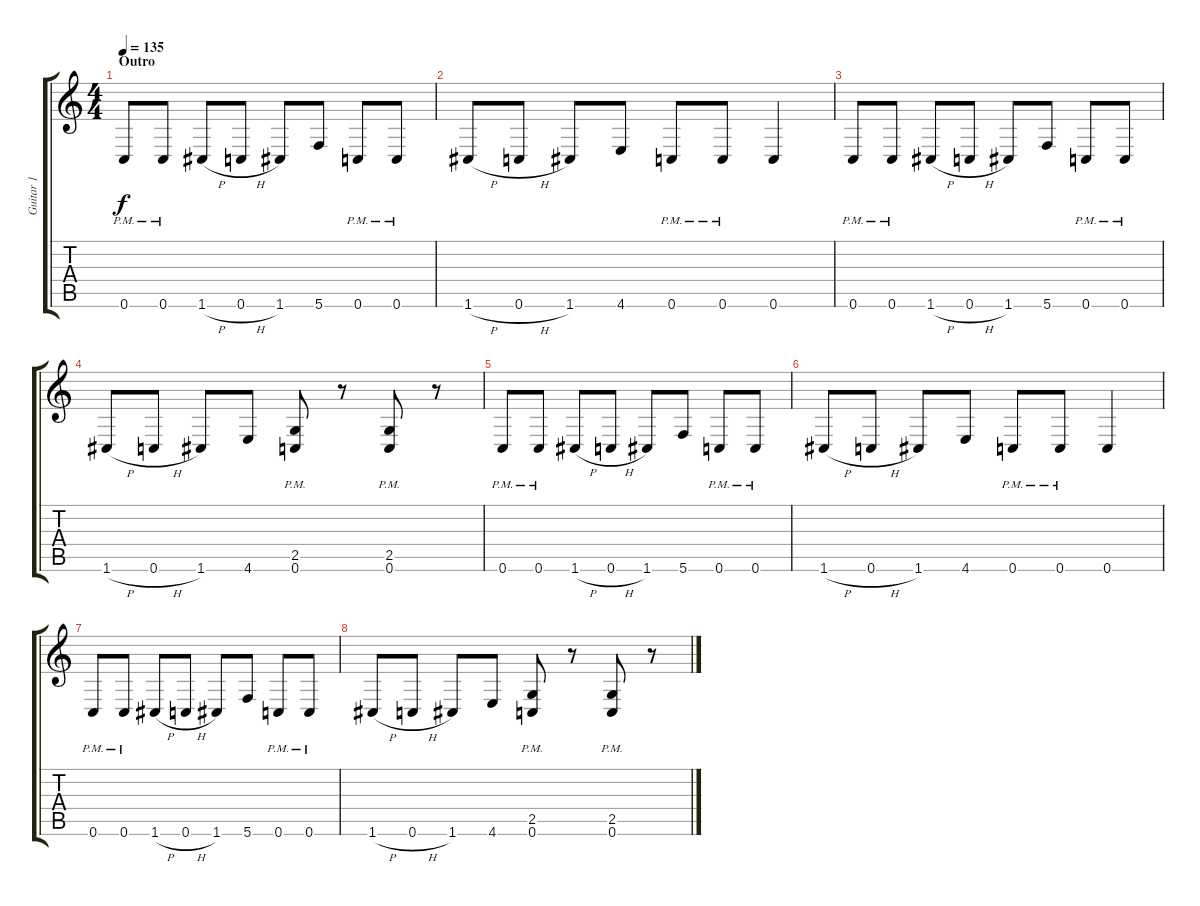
\track ("Guitar 1" "Guitar 1") {instrument distortionguitar}
\staff {score tabs}
\tuning (C4 G3 Eb3 Bb2 F2 C2) {hide}
\ts (4 4)
\section ("" "Outro")
\tempo 135
\clef g2
\ks c
0.6{pm}.8{dy f} 0.6{pm}.8 1.6{h}.8 0.6{h}.8 1.6.8 5.6.8 0.6{pm}.8 0.6{pm}.8 |
1.6{h}.8 0.6{h}.8 1.6.8 4.6.8 0.6{pm}.8 0.6{pm}.8 0.6.4 |
0.6{pm}.8 0.6{pm}.8 1.6{h}.8 0.6{h}.8 1.6.8 5.6.8 0.6{pm}.8 0.6{pm}.8 |
1.6{h}.8 0.6{h}.8 1.6.8 4.6.8 (2.5{pm} 0.6).8 r.8 (2.5{pm} 0.6).8 r.8 |
0.6{pm}.8 0.6{pm}.8 1.6{h}.8 0.6{h}.8 1.6.8 5.6.8 0.6{pm}.8 0.6{pm}.8 |
1.6{h}.8 0.6{h}.8 1.6.8 4.6.8 0.6{pm}.8 0.6{pm}.8 0.6.4 |
0.6{pm}.8 0.6{pm}.8 1.6{h}.8 0.6{h}.8 1.6.8 5.6.8 0.6{pm}.8 0.6{pm}.8 |
1.6{h}.8 0.6{h}.8 1.6.8 4.6.8 (2.5{pm} 0.6).8 r.8 (2.5{pm} 0.6).8 r.8
